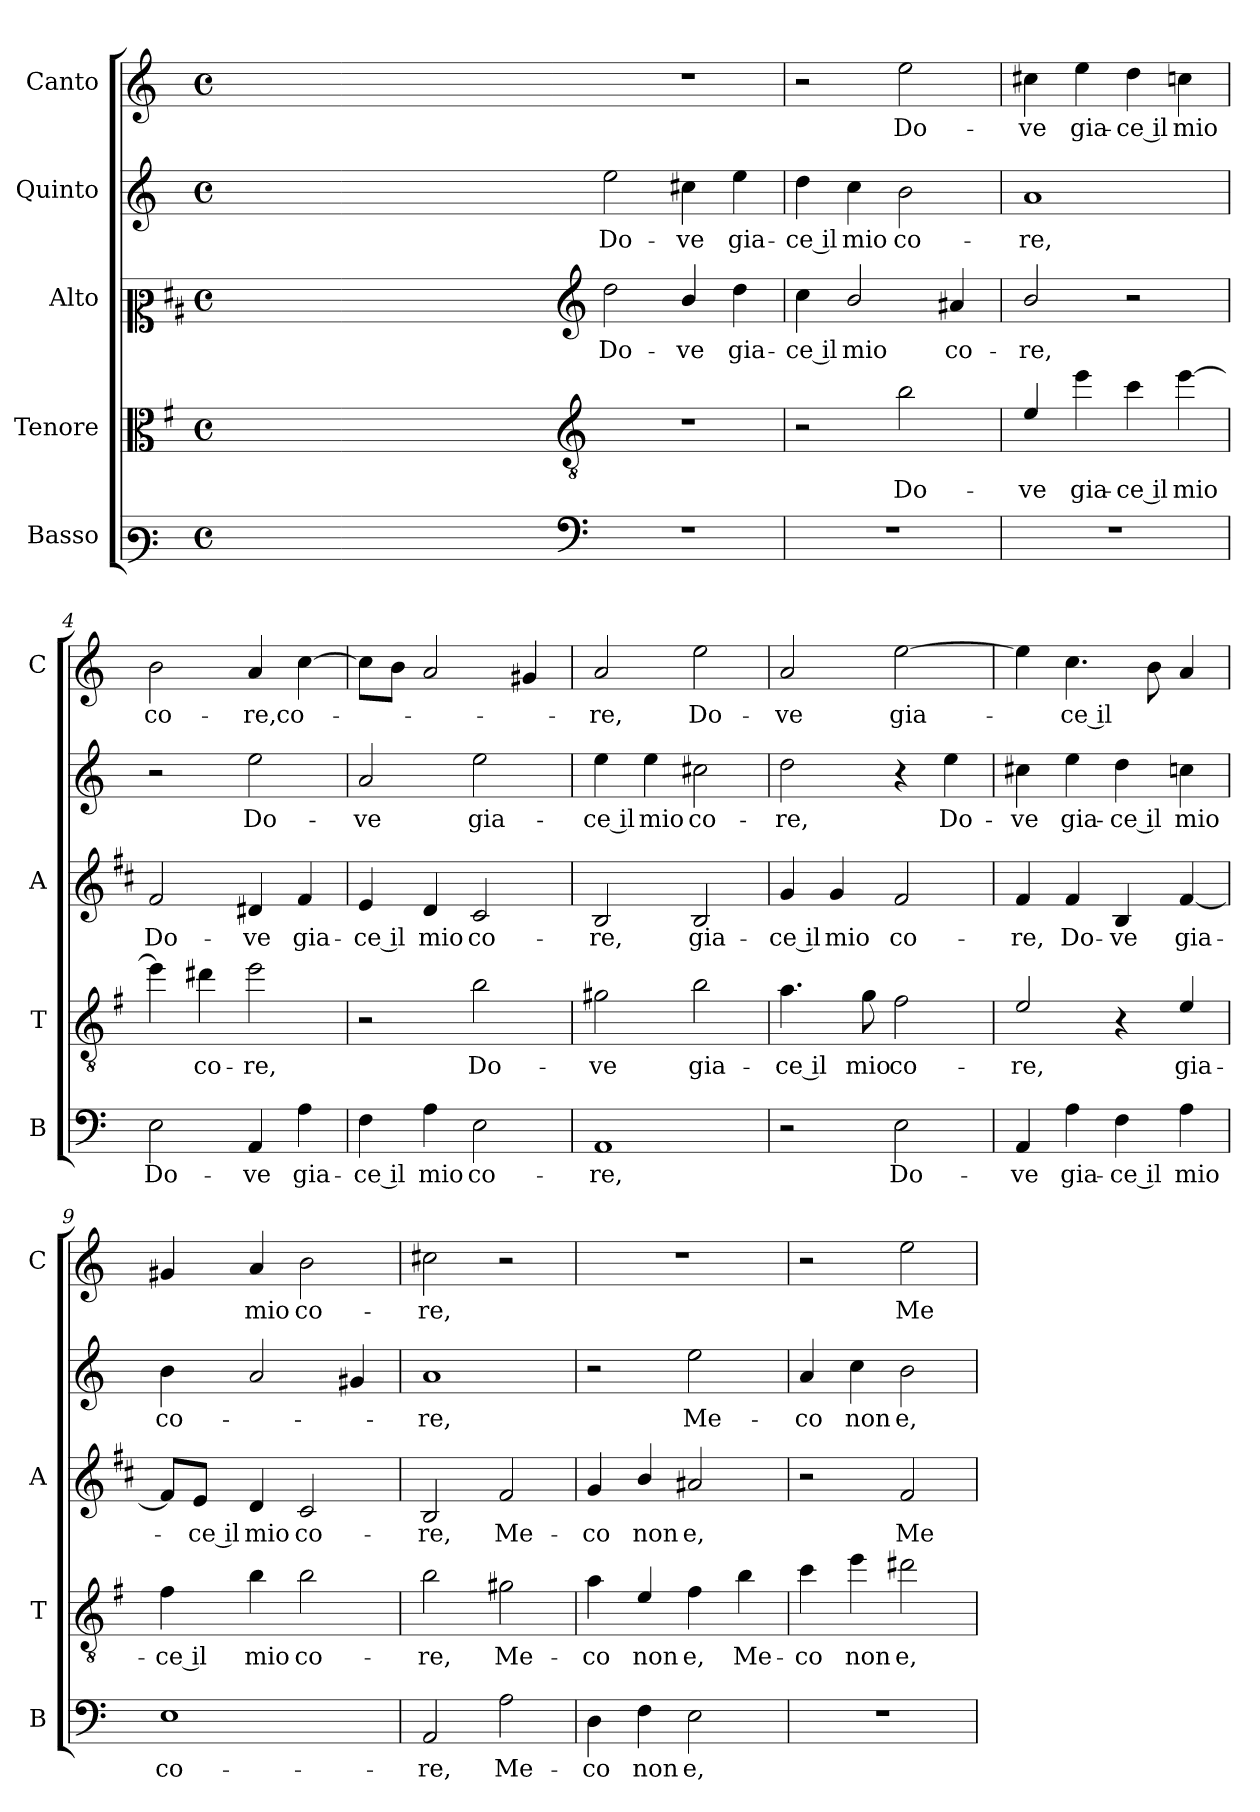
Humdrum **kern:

**kern	**text	**kern	**text	**kern	**text	**kern	**text	**kern	**text
*part5	*part5	*part4	*part4	*part3	*part3	*part2	*part2	*part1	*part1
*staff5	*staff5	*staff4	*staff4	*staff3	*staff3	*staff2	*staff2	*staff1	*staff1
*I"Basso	*	*I"Tenore	*	*I"Alto	*	*I"Quinto	*	*I"Canto	*
*I'B	*	*I'T	*	*I'A	*	*	*	*I'C	*
*clefF3	*	*clefC3	*	*clefC2	*	*clefG2	*	*clefG2	*
*	*	*ITrd4c7	*	*ITrd1c2	*	*	*	*	*
*k[]	*	*k[]	*	*k[]	*	*k[]	*	*k[]	*
*C:	*	*C:	*	*C:	*	*C:	*	*C:	*
*M4/4	*	*M4/4	*	*M4/4	*	*M4/4	*	*M4/4	*
*met(c)	*	*met(c)	*	*met(c)	*	*met(c)	*	*met(c)	*
=	=	=	=	=	=	=	=	=	=
1ryy	.	1ryy	.	1ryy	.	1ryy	.	1ryy	.
=1X-	=1X-	=1X-	=1X-	=1X-	=1X-	=1X-	=1X-	=1X-	=1X-
4ryy	.	4ryy	.	4ryy	.	4ryy	.	4ryy	.
4ryy	.	4ryy	.	4ryy	.	4ryy	.	4ryy	.
4ryy	.	4ryy	.	4ryy	.	4ryy	.	4ryy	.
4ryy	.	4ryy	.	4ryy	.	4ryy	.	4ryy	.
=1-	=1-	=1-	=1-	=1-	=1-	=1-	=1-	=1-	=1-
*clefF4	*	*clefGv2	*	*clefG2	*	*	*	*	*
!	!	!	!	!	!LO:LY:b	!	!LO:LY:b	!	!
1r	.	1r	.	2cc\	Do-	2ee\	Do-	1r	.
!	!	!	!	!	!LO:LY:b	!	!LO:LY:b	!	!
.	.	.	.	4a/	-ve	4cc#X\	-ve	.	.
!	!	!	!	!	!LO:LY:b	!	!LO:LY:b	!	!
.	.	.	.	4cc\	gia-	4ee\	gia-	.	.
=2	=2	=2	=2	=2	=2	=2	=2	=2	=2
!	!	!	!	!	!LO:LY:b	!	!LO:LY:b	!	!
1r	.	2r	.	4b\	-ce il	4dd\	-ce il	2r	.
!	!	!	!	!	!LO:LY:b	!	!LO:LY:b	!	!
.	.	.	.	2a/	mio	4cc\	mio	.	.
!	!	!	!LO:LY:b	!	!	!	!LO:LY:b	!	!LO:LY:b
.	.	2e\	Do-	.	.	2b\	co-	2ee\	Do-
!	!	!	!	!	!LO:LY:b	!	!	!	!
.	.	.	.	4g#X/	co-	.	.	.	.
=3	=3	=3	=3	=3	=3	=3	=3	=3	=3
!	!	!	!LO:LY:b	!	!LO:LY:b	!	!LO:LY:b	!	!LO:LY:b
1r	.	4A/	-ve	2a/	-re,	1a	-re,	4cc#X\	-ve
!	!	!	!LO:LY:b	!	!	!	!	!	!LO:LY:b
.	.	4a\	gia-	.	.	.	.	4ee\	gia-
!	!	!	!LO:LY:b	!	!	!	!	!	!LO:LY:b
.	.	4f\	-ce il	2r	.	.	.	4dd\	-ce il
!	!	!	!LO:LY:b	!	!	!	!	!	!LO:LY:b
.	.	[4a\	mio	.	.	.	.	4ccn\	mio
=4	=4	=4	=4	=4	=4	=4	=4	=4	=4
!	!LO:LY:b	!	!	!	!LO:LY:b	!	!	!	!LO:LY:b
2E\	Do-	4a\]	.	2e/	Do-	2r	.	2b\	co-
!	!	!	!LO:LY:b	!	!	!	!	!	!
.	.	4g#X\	co-	.	.	.	.	.	.
!	!LO:LY:b	!	!LO:LY:b	!	!LO:LY:b	!	!LO:LY:b	!	!LO:LY:b
4AA/	-ve	2a\	-re,	4c#X/	-ve	2ee\	Do-	4a/	-re,
!	!LO:LY:b	!	!	!	!LO:LY:b	!	!	!	!LO:LY:b
4A\	gia-	.	.	4e/	gia-	.	.	[4cc\	co-
=5	=5	=5	=5	=5	=5	=5	=5	=5	=5
!	!LO:LY:b	!	!	!	!LO:LY:b	!	!LO:LY:b	!	!
4F\	-ce il	2r	.	4d/	-ce il	2a/	-ve	8cc\L]	.
.	.	.	.	.	.	.	.	8b\J	.
!	!LO:LY:b	!	!	!	!LO:LY:b	!	!	!	!
4A\	mio	.	.	4c/	mio	.	.	2a/	.
!	!LO:LY:b	!	!LO:LY:b	!	!LO:LY:b	!	!LO:LY:b	!	!
2E\	co-	2e\	Do-	2B/	co-	2ee\	gia-	.	.
.	.	.	.	.	.	.	.	4g#X/	.
=6	=6	=6	=6	=6	=6	=6	=6	=6	=6
!	!LO:LY:b	!	!LO:LY:b	!	!LO:LY:b	!	!LO:LY:b	!	!LO:LY:b
1AA	-re,	2c#X\	-ve	2A/	-re,	4ee\	-ce il	2a/	-re,
!	!	!	!	!	!	!	!LO:LY:b	!	!
.	.	.	.	.	.	4ee\	mio	.	.
!	!	!	!LO:LY:b	!	!LO:LY:b	!	!LO:LY:b	!	!LO:LY:b
.	.	2e\	gia-	2A/	gia-	2cc#X\	co-	2ee\	Do-
!!LO:LB:g=z
=7	=7	=7	=7	=7	=7	=7	=7	=7	=7
!	!	!	!LO:LY:b	!	!LO:LY:b	!	!LO:LY:b	!	!LO:LY:b
2r	.	4.d\	-ce il	4f/	-ce il	2dd\	-re,	2a/	-ve
!	!	!	!	!	!LO:LY:b	!	!	!	!
.	.	.	.	4f/	mio	.	.	.	.
!	!	!	!LO:LY:b	!	!	!	!	!	!
.	.	8c\	mio	.	.	.	.	.	.
!	!LO:LY:b	!	!LO:LY:b	!	!LO:LY:b	!	!	!	!LO:LY:b
2E\	Do-	2B\	co-	2e/	co-	4r	.	[2ee\	gia-
!	!	!	!	!	!	!	!LO:LY:b	!	!
.	.	.	.	.	.	4ee\	Do-	.	.
=8	=8	=8	=8	=8	=8	=8	=8	=8	=8
!	!LO:LY:b	!	!LO:LY:b	!	!LO:LY:b	!	!LO:LY:b	!	!
4AA/	-ve	2A/	-re,	4e/	-re,	4cc#X\	-ve	4ee\]	.
!	!LO:LY:b	!	!	!	!LO:LY:b	!	!LO:LY:b	!	!LO:LY:b
4A\	gia-	.	.	4e/	Do-	4ee\	gia-	4.cc\	-ce il
!	!LO:LY:b	!	!	!	!LO:LY:b	!	!LO:LY:b	!	!
4F\	-ce il	4r	.	4A/	-ve	4dd\	-ce il	.	.
.	.	.	.	.	.	.	.	8b\	.
!	!LO:LY:b	!	!LO:LY:b	!	!LO:LY:b	!	!LO:LY:b	!	!
4A\	mio	4A/	gia-	[4e/	gia-	4ccn\	mio	4a/	.
=9	=9	=9	=9	=9	=9	=9	=9	=9	=9
!	!LO:LY:b	!	!LO:LY:b	!	!	!	!LO:LY:b	!	!
1E	co-	4B\	-ce il	8e/L]	.	4b\	co-	4g#X/	.
!	!	!	!	!	!LO:LY:b	!	!	!	!
.	.	.	.	8d/J	-ce il	.	.	.	.
!	!	!	!LO:LY:b	!	!LO:LY:b	!	!	!	!LO:LY:b
.	.	4e\	mio	4c/	mio	2a/	.	4a/	mio
!	!	!	!LO:LY:b	!	!LO:LY:b	!	!	!	!LO:LY:b
.	.	2e\	co-	2B/	co-	.	.	2b\	co-
.	.	.	.	.	.	4g#X/	.	.	.
=10	=10	=10	=10	=10	=10	=10	=10	=10	=10
!	!LO:LY:b	!	!LO:LY:b	!	!LO:LY:b	!	!LO:LY:b	!	!LO:LY:b
2AA/	-re,	2e\	-re,	2A/	-re,	1a	-re,	2cc#X\	-re,
!	!LO:LY:b	!	!LO:LY:b	!	!LO:LY:b	!	!	!	!
2A\	Me-	2c#X\	Me-	2e/	Me-	.	.	2r	.
=11	=11	=11	=11	=11	=11	=11	=11	=11	=11
!	!LO:LY:b	!	!LO:LY:b	!	!LO:LY:b	!	!	!	!
4D\	-co	4d\	-co	4f/	-co	2r	.	1r	.
!	!LO:LY:b	!	!LO:LY:b	!	!LO:LY:b	!	!	!	!
4F\	non	4A/	non	4a/	non	.	.	.	.
!	!LO:LY:b	!	!LO:LY:b	!	!LO:LY:b	!	!LO:LY:b	!	!
2E\	e,	4B\	e,	2g#X/	e,	2ee\	Me-	.	.
!	!	!	!LO:LY:b	!	!	!	!	!	!
.	.	4e\	Me-	.	.	.	.	.	.
=12	=12	=12	=12	=12	=12	=12	=12	=12	=12
!	!	!	!LO:LY:b	!	!	!	!LO:LY:b	!	!
1r	.	4f\	-co	2r	.	4a/	-co	2r	.
!	!	!	!LO:LY:b	!	!	!	!LO:LY:b	!	!
.	.	4a\	non	.	.	4cc\	non	.	.
!	!	!	!LO:LY:b	!	!LO:LY:b	!	!LO:LY:b	!	!LO:LY:b
.	.	2g#X\	e,	2e/	Me-	2b\	e,	2ee\	Me-
=	=	=	=	=	=	=	=	=	=
*-	*-	*-	*-	*-	*-	*-	*-	*-	*-
